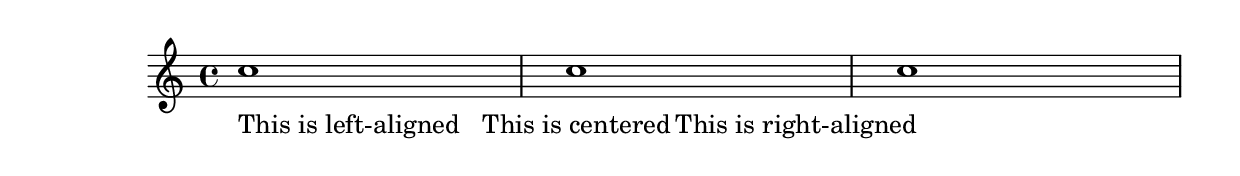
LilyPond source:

%% Do not edit this file; it is automatically
%% generated from LSR http://lsr.dsi.unimi.it
%% This file is in the public domain.
\version "2.13.39"

\header {
  lsrtags = "text, vocal-music"

%% Translation of GIT committish: a874fda3641c9e02f61be5c41b215b8304b8ed00
  texidoces = "
La alineación horizontal de la letra se puede ajustar sobreescribiendo
la propiedad @code{self-alignment-X} del objeto @code{LyricText}.
@code{#-1} es izquierda, @code{#0} es centrado y @code{#1} es derecha;
sin embargo, puede usar también @code{#LEFT}, @code{#CENTER} y
@code{#RIGHT}.

"
  doctitlees = "Alineación de la letra"

  texidoc = "
Horizontal alignment for lyrics cam be set by overriding the
@code{self-alignment-X} property of the @code{LyricText} object.
@code{#-1} is left, @code{#0} is center and @code{#1} is right;
however, you can use @code{#LEFT}, @code{#CENTER} and @code{#RIGHT} as
well.

"
  doctitle = "Lyrics alignment"
} % begin verbatim

\layout { ragged-right = ##f }
\relative c'' {
  c1
  c1
  c1
}
\addlyrics {
  \once \override LyricText #'self-alignment-X = #LEFT
  "This is left-aligned"
  \once \override LyricText #'self-alignment-X = #CENTER
  "This is centered"
  \once \override LyricText #'self-alignment-X = #1
  "This is right-aligned"
}

